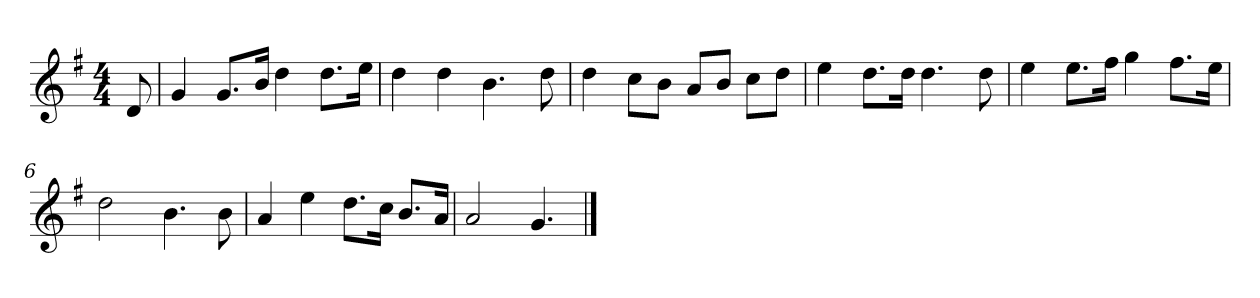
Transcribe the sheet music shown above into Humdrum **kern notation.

**kern
*part1
*staff1
*k[f#]
*M4/4
*MM120
=
8d
=1
4g
8.gL
16bJk
4dd
8.ddL
16eeJk
=2
4dd
4dd
4.b
8dd
=3
4dd
8ccL
8bJ
8aL
8bJ
8ccL
8ddJ
=4
4ee
8.ddL
16ddJk
4.dd
8dd
=5
4ee
8.eeL
16ff#Jk
4gg
8.ff#L
16eeJk
=6
2dd
4.b
8b
=7
4a
4ee
8.ddL
16ccJk
8.bL
16aJk
=8
2a
4.g
==
*-
